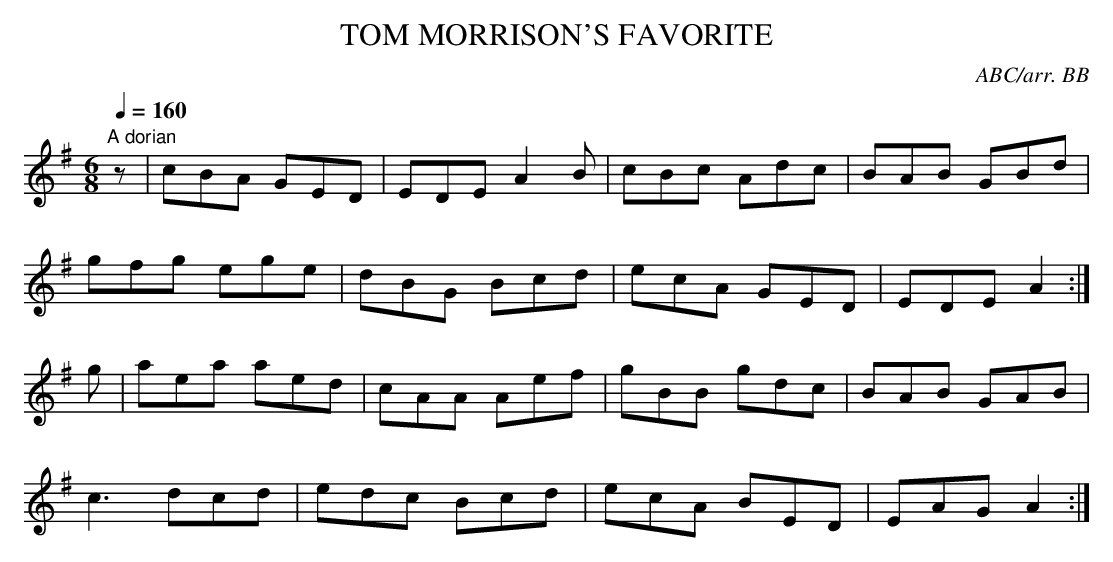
X:1
T:TOM MORRISON'S FAVORITE
C:ABC/arr. BB
Q:1/4=160
L:1/8
M:6/8
K:G
"A dorian"
z|cBA GED|EDE A2B|cBc Adc|BAB GBd|
gfg ege|dBG Bcd|ecA GED|EDE A2:|
g|aea aed|cAA Aef|gBB gdc|BAB GAB|
c3 dcd|edc Bcd|ecA BED|EAG A2 :|
